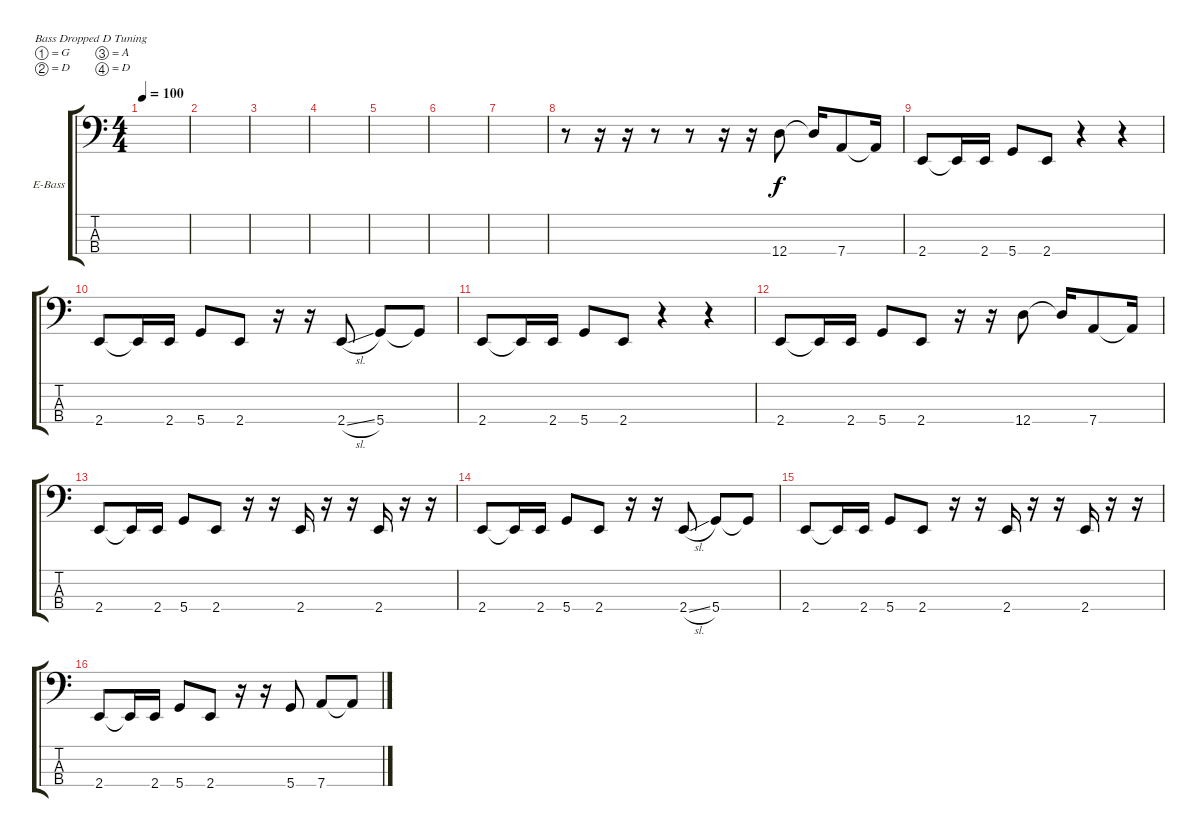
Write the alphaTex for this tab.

\defaultSystemsLayout 4
\bracketExtendMode groupsimilarinstruments
\firstSystemTrackNameOrientation horizontal
\otherSystemsTrackNameOrientation horizontal
\track ("Electric Bass" "E-Bass") {instrument electricbassfinger}
\staff {score tabs}
\tuning (G2 D2 A1 D1)
\ts (4 4)
\tempo 100
\clef f4
\scale
0.487395
\ks c
|
\scale
0.256303 |
\scale
0.256303 |
\scale
0.333333 |
\scale
0.333333 |
\scale
0.333333 |
\scale
0.333333 |
\scale
0.333333 r.8 r.16 r.16 r.8 r.8 r.16 r.16 12.4.8 12.4{t}.16 7.4.8 7.4{t}.16 |
\scale
0.333333 2.4.8 2.4{t}.16 2.4.16 5.4.8 2.4.8 r.4 r.4 |
\scale
0.333333 2.4.8 2.4{t}.16 2.4.16 5.4.8 2.4.8 r.16 r.16 2.4{sl}.8 5.4.8 5.4{t}.8 |
\scale
0.333333 2.4.8 2.4{t}.16 2.4.16 5.4.8 2.4.8 r.4 r.4 |
\scale
0.333333 2.4.8 2.4{t}.16 2.4.16 5.4.8 2.4.8 r.16 r.16 12.4.8 12.4{t}.16 7.4.8 7.4{t}.16 |
\scale
0.333333 2.4.8 2.4{t}.16 2.4.16 5.4.8 2.4.8 r.16 r.16 2.4.16 r.16 r.16 2.4.16 r.16 r.16 |
\scale
0.333333 2.4.8 2.4{t}.16 2.4.16 5.4.8 2.4.8 r.16 r.16 2.4{sl}.8 5.4.8 5.4{t}.8 |
\scale
0.333333 2.4.8 2.4{t}.16 2.4.16 5.4.8 2.4.8 r.16 r.16 2.4.16 r.16 r.16 2.4.16 r.16 r.16 |
\scale
0.333333 2.4.8 2.4{t}.16 2.4.16 5.4.8 2.4.8 r.16 r.16 5.4.8 7.4.8 7.4{t}.8
